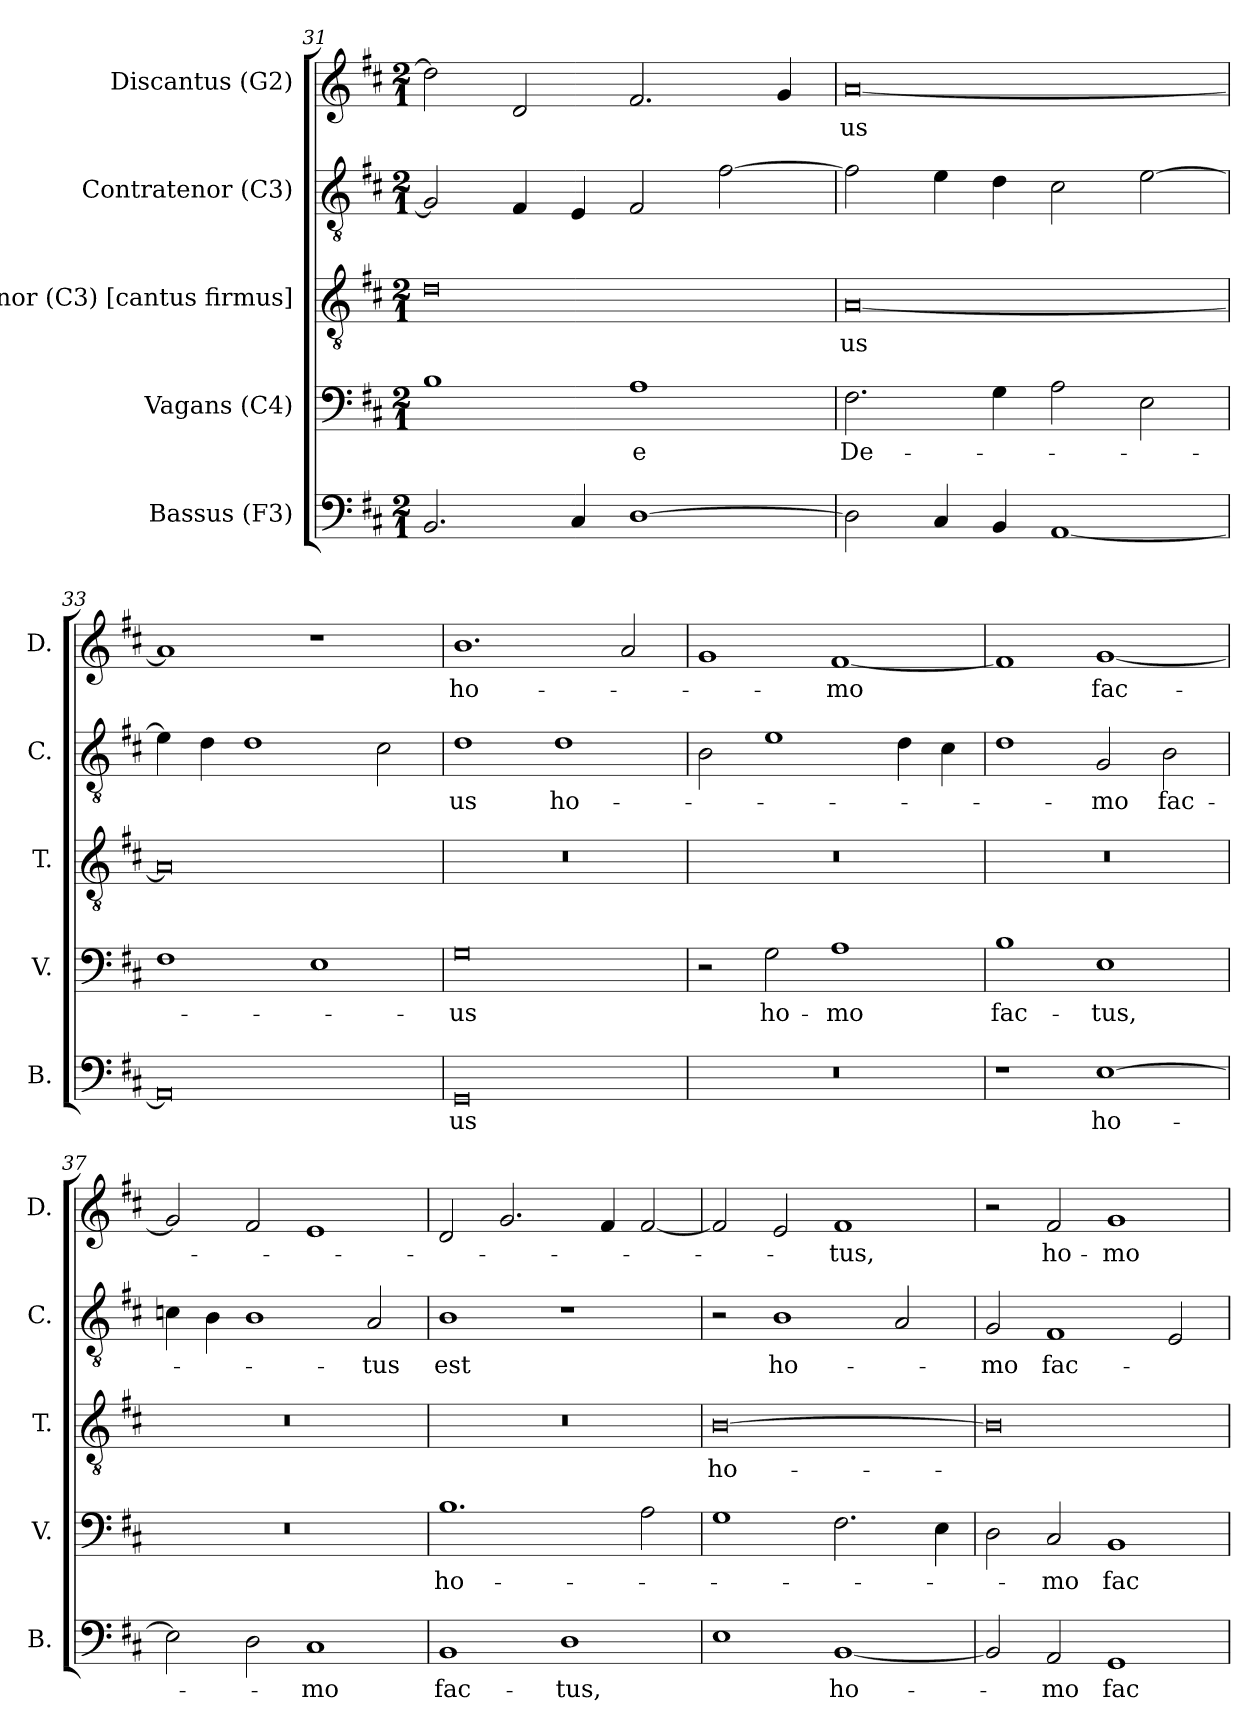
**kern	**text	**kern	**text	**kern	**text	**kern	**text	**kern	**text
*part5	*part5	*part4	*part4	*part3	*part3	*part2	*part2	*part1	*part1
*staff5	*staff5	*staff4	*staff4	*staff3	*staff3	*staff2	*staff2	*staff1	*staff1
*I"Bassus (F3)	*	*I"Vagans (C4)	*	*I"Tenor (C3) [cantus firmus]	*	*I"Contratenor (C3)	*	*I"Discantus (G2)	*
*I'B.	*	*I'V.	*	*I'T.	*	*I'C.	*	*I'D.	*
!!LO:LB:g=z
*clefF4	*	*clefF4	*	*clefGv2	*	*clefGv2	*	*clefG2	*
*	*	*ITrd7c12	*	*ITrd7c12	*	*	*	*	*
*k[f#c#]	*	*k[f#c#]	*	*k[f#c#]	*	*k[f#c#]	*	*k[f#c#]	*
*D:	*	*D:	*	*D:	*	*D:	*	*D:	*
*M2/1	*	*M2/1	*	*M2/1	*	*M2/1	*	*M2/1	*
=31	=31	=31	=31	=31	=31	=31	=31	=31	=31
2.BBi/	.	1BBi	.	0Di	.	2Gi/]	.	2ddi\]	.
.	.	.	.	.	.	4F#i/	.	2di/	.
4C#i/	.	.	.	.	.	4Ei/	.	.	.
!	!	!	!LO:LY:b:color=#000000	!	!	!	!	!	!
[1Di	.	1AAi	-e	.	.	2F#i/	.	2.f#i/	.
.	.	.	.	.	.	[2f#i\	.	.	.
.	.	.	.	.	.	.	.	4gi/	.
=32	=32	=32	=32	=32	=32	=32	=32	=32	=32
!	!	!	!LO:LY:b:color=#000000	!	!	!	!	!	!
!	!	!	!	!	!LO:LY:b:color=#000000	!	!	!	!
!	!	!	!	!	!	!	!	!	!LO:LY:b:color=#000000
2Di\]	.	2.FF#i\	De-	[0AAi	-us	2f#i\]	.	[0ai	-us
4C#i/	.	.	.	.	.	4ei\	.	.	.
4BBi/	.	4GGi\	.	.	.	4di\	.	.	.
[1AAi	.	2AAi\	.	.	.	2c#i\	.	.	.
.	.	2EEi\	.	.	.	[2ei\	.	.	.
=33	=33	=33	=33	=33	=33	=33	=33	=33	=33
0AAi]	.	1FF#i	.	0AAi]	.	4ei\]	.	1ai]	.
.	.	.	.	.	.	4di\	.	.	.
.	.	.	.	.	.	1di	.	.	.
.	.	1EEi	.	.	.	.	.	1r	.
.	.	.	.	.	.	2c#i\	.	.	.
=34	=34	=34	=34	=34	=34	=34	=34	=34	=34
!	!LO:LY:b:color=#000000	!	!	!	!	!	!	!	!
!	!	!	!LO:LY:b:color=#000000	!LO:N:vis=1	!	!	!	!	!
!	!	!	!	!	!	!	!LO:LY:b:color=#000000	!	!
!	!	!	!	!	!	!	!	!	!LO:LY:b:color=#000000
0GGi	-us	0GGi	-us	0r	.	1di	-us	1.bi	ho-
!	!	!	!	!	!	!	!LO:LY:b:color=#000000	!	!
.	.	.	.	.	.	1di	ho-	.	.
.	.	.	.	.	.	.	.	2ai/	.
=35	=35	=35	=35	=35	=35	=35	=35	=35	=35
!LO:N:vis=1	!	!	!	!LO:N:vis=1	!	!	!	!	!
0r	.	2r	.	0r	.	2Bi\	.	1gi	.
!	!	!	!LO:LY:b:color=#000000	!	!	!	!	!	!
.	.	2GGi\	ho-	.	.	1ei	.	.	.
!	!	!	!LO:LY:b:color=#000000	!	!	!	!	!	!
!	!	!	!	!	!	!	!	!	!LO:LY:b:color=#000000
.	.	1AAi	-mo	.	.	.	.	[1f#i	-mo
.	.	.	.	.	.	4di\	.	.	.
.	.	.	.	.	.	4c#i\	.	.	.
!!LO:LB:g=z
=36	=36	=36	=36	=36	=36	=36	=36	=36	=36
!	!	!	!LO:LY:b:color=#000000	!LO:N:vis=1	!	!	!	!	!
1r	.	1BBi	fac-	0r	.	1di	.	1f#i]	.
!	!LO:LY:b:color=#000000	!	!	!	!	!	!	!	!
!	!	!	!LO:LY:b:color=#000000	!	!	!	!	!	!
!	!	!	!	!	!	!	!LO:LY:b:color=#000000	!	!
!	!	!	!	!	!	!	!	!	!LO:LY:b:color=#000000
[1Ei	ho-	1EEi	-tus,	.	.	2Gi/	-mo	[1gi	fac-
!	!	!	!	!	!	!	!LO:LY:b:color=#000000	!	!
.	.	.	.	.	.	2Bi\	fac-	.	.
=37	=37	=37	=37	=37	=37	=37	=37	=37	=37
!	!	!LO:N:vis=1	!	!LO:N:vis=1	!	!	!	!	!
2Ei\]	.	0r	.	0r	.	4cni\	.	2gi/]	.
.	.	.	.	.	.	4Bi\	.	.	.
2Di\	.	.	.	.	.	1Bi	.	2f#i/	.
!	!LO:LY:b:color=#000000	!	!	!	!	!	!	!	!
1C#i	-mo	.	.	.	.	.	.	1ei	.
!	!	!	!	!	!	!	!LO:LY:b:color=#000000	!	!
.	.	.	.	.	.	2Ai/	-tus	.	.
=38	=38	=38	=38	=38	=38	=38	=38	=38	=38
!	!LO:LY:b:color=#000000	!	!	!	!	!	!	!	!
!	!	!	!LO:LY:b:color=#000000	!LO:N:vis=1	!	!	!	!	!
!	!	!	!	!	!	!	!LO:LY:b:color=#000000	!	!
1BBi	fac-	1.BBi	ho-	0r	.	1Bi	est	2di/	.
.	.	.	.	.	.	.	.	2.gi/	.
!	!LO:LY:b:color=#000000	!	!	!	!	!	!	!	!
1Di	-tus,	.	.	.	.	1r	.	.	.
.	.	.	.	.	.	.	.	4f#i/	.
.	.	2AAi\	.	.	.	.	.	[2f#i/	.
=39	=39	=39	=39	=39	=39	=39	=39	=39	=39
!	!	!	!	!	!LO:LY:b:color=#000000	!	!	!	!
1Ei	.	1GGi	.	[0BBi	ho-	2r	.	2f#i/]	.
!	!	!	!	!	!	!	!LO:LY:b:color=#000000	!	!
.	.	.	.	.	.	1Bi	ho-	2ei/	.
!	!LO:LY:b:color=#000000	!	!	!	!	!	!	!	!
!	!	!	!	!	!	!	!	!	!LO:LY:b:color=#000000
[1BBi	ho-	2.FF#i\	.	.	.	.	.	1f#i	-tus,
.	.	.	.	.	.	2Ai/	.	.	.
.	.	4EEi\	.	.	.	.	.	.	.
=40	=40	=40	=40	=40	=40	=40	=40	=40	=40
!	!	!	!	!	!	!	!LO:LY:b:color=#000000	!	!
2BBi/]	.	2DDi\	.	0BBi]	.	2Gi/	-mo	2r	.
!	!LO:LY:b:color=#000000	!	!	!	!	!	!	!	!
!	!	!	!LO:LY:b:color=#000000	!	!	!	!	!	!
!	!	!	!	!	!	!	!LO:LY:b:color=#000000	!	!
!	!	!	!	!	!	!	!	!	!LO:LY:b:color=#000000
2AAi/	-mo	2CC#i/	-mo	.	.	1F#i	fac-	2f#i/	ho-
!	!LO:LY:b:color=#000000	!	!	!	!	!	!	!	!
!	!	!	!LO:LY:b:color=#000000	!	!	!	!	!	!
!	!	!	!	!	!	!	!	!	!LO:LY:b:color=#000000
1GGi	fac-	1BBBi	fac-	.	.	.	.	1gi	-mo
.	.	.	.	.	.	2Ei/	.	.	.
=	=	=	=	=	=	=	=	=	=
*-	*-	*-	*-	*-	*-	*-	*-	*-	*-
